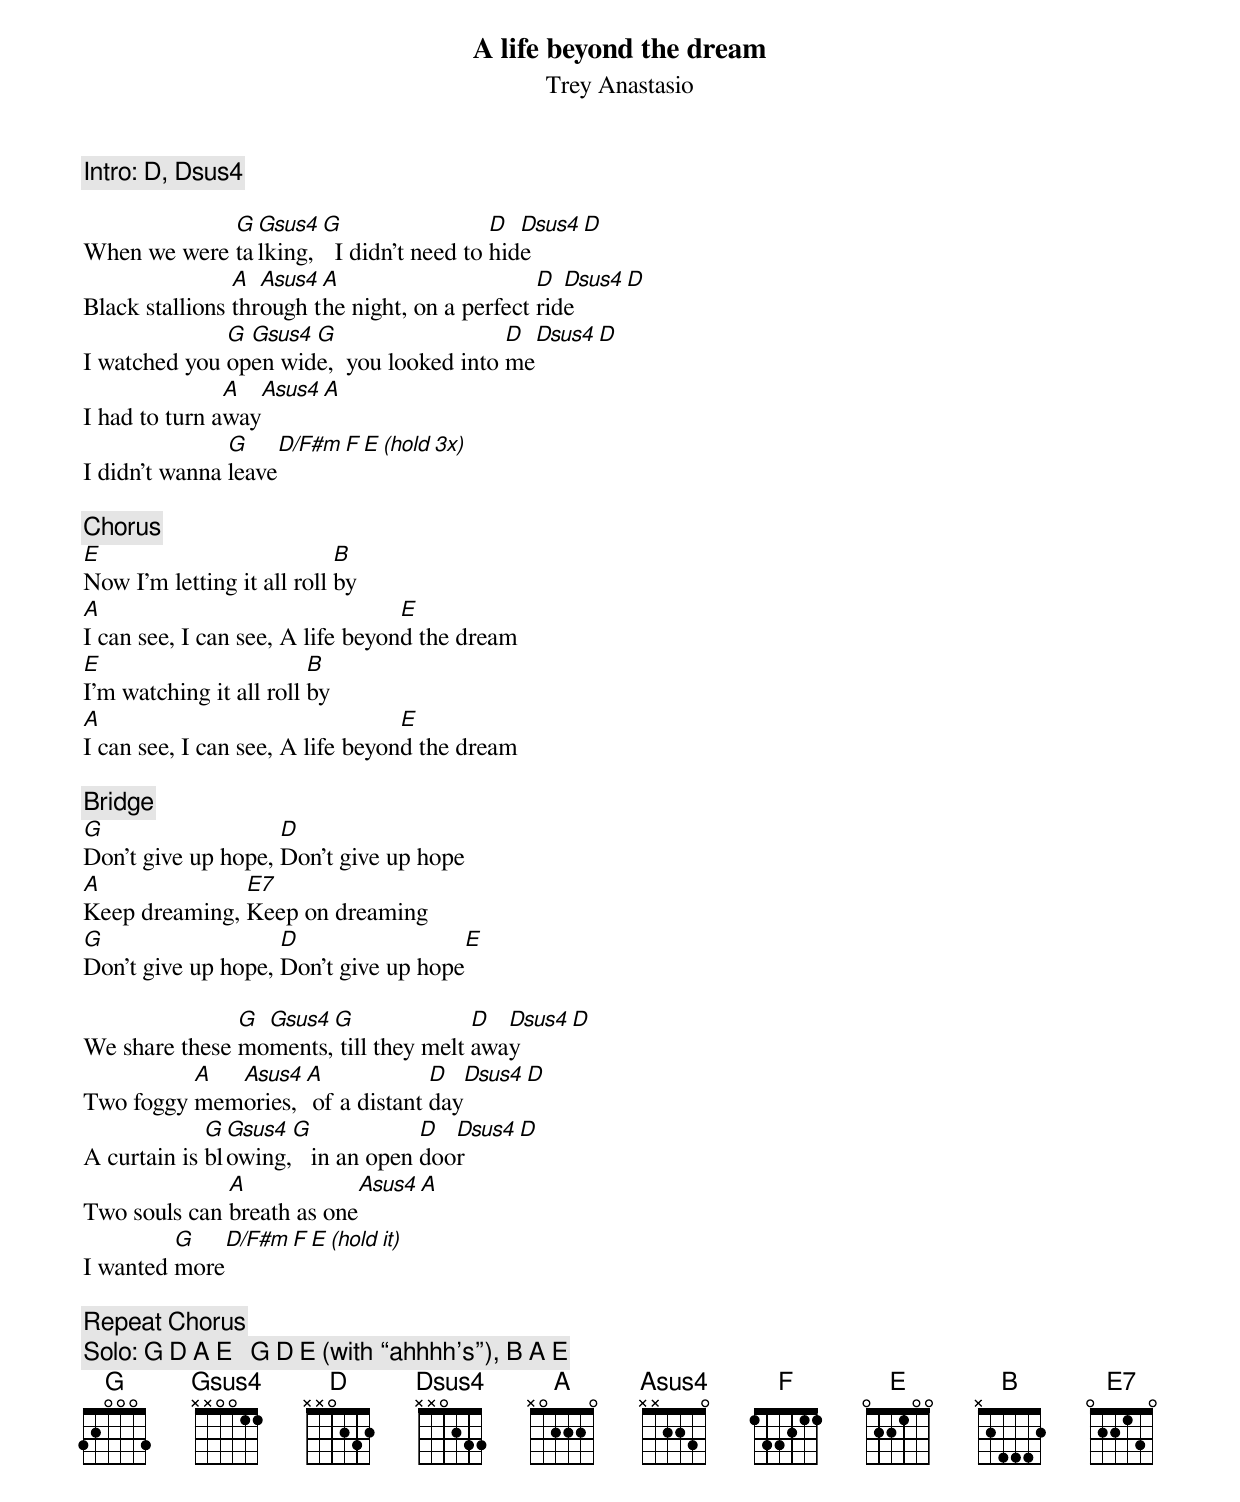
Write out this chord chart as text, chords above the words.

{t: A life beyond the dream}
{st: Trey Anastasio}

{c: Intro: D, Dsus4 }

             G Gsus4 G                  D  Dsus4  D
When we were talking,  I didn't need to hide
                A  Asus4 A                      D  Dsus4  D
Black stallions through the night, on a perfect ride
              G Gsus4 G                   D  Dsus4  D
I watched you open wide,  you looked into me
               A   Asus4  A
I had to turn away
               G      D/F#m  F  E (hold 3x)
I didn't wanna leave

{c: Chorus}
E                           B
Now I'm letting it all roll by
A                                 E
I can see, I can see, A life beyond the dream
E                        B
I'm watching it all roll by
A                                 E
I can see, I can see, A life beyond the dream

{c: Bridge }
G                   D
Don't give up hope, Don't give up hope
A              E7
Keep dreaming, Keep on dreaming
G                   D                    E
Don't give up hope, Don't give up hope

               G Gsus4 G               D  Dsus4  D
We share these moments, till they melt away
          A  Asus4 A             D  Dsus4  D
Two foggy memories, of a distant day
             G Gsus4 G             D  Dsus4  D
A curtain is blowing,   in an open door
              A             Asus4  A
Two souls can breath as one
         G      D/F#m  F  E (hold it)
I wanted more

{c: Repeat Chorus }
{c: Solo: G D A E   G D E (with “ahhhh’s”), B A E }
